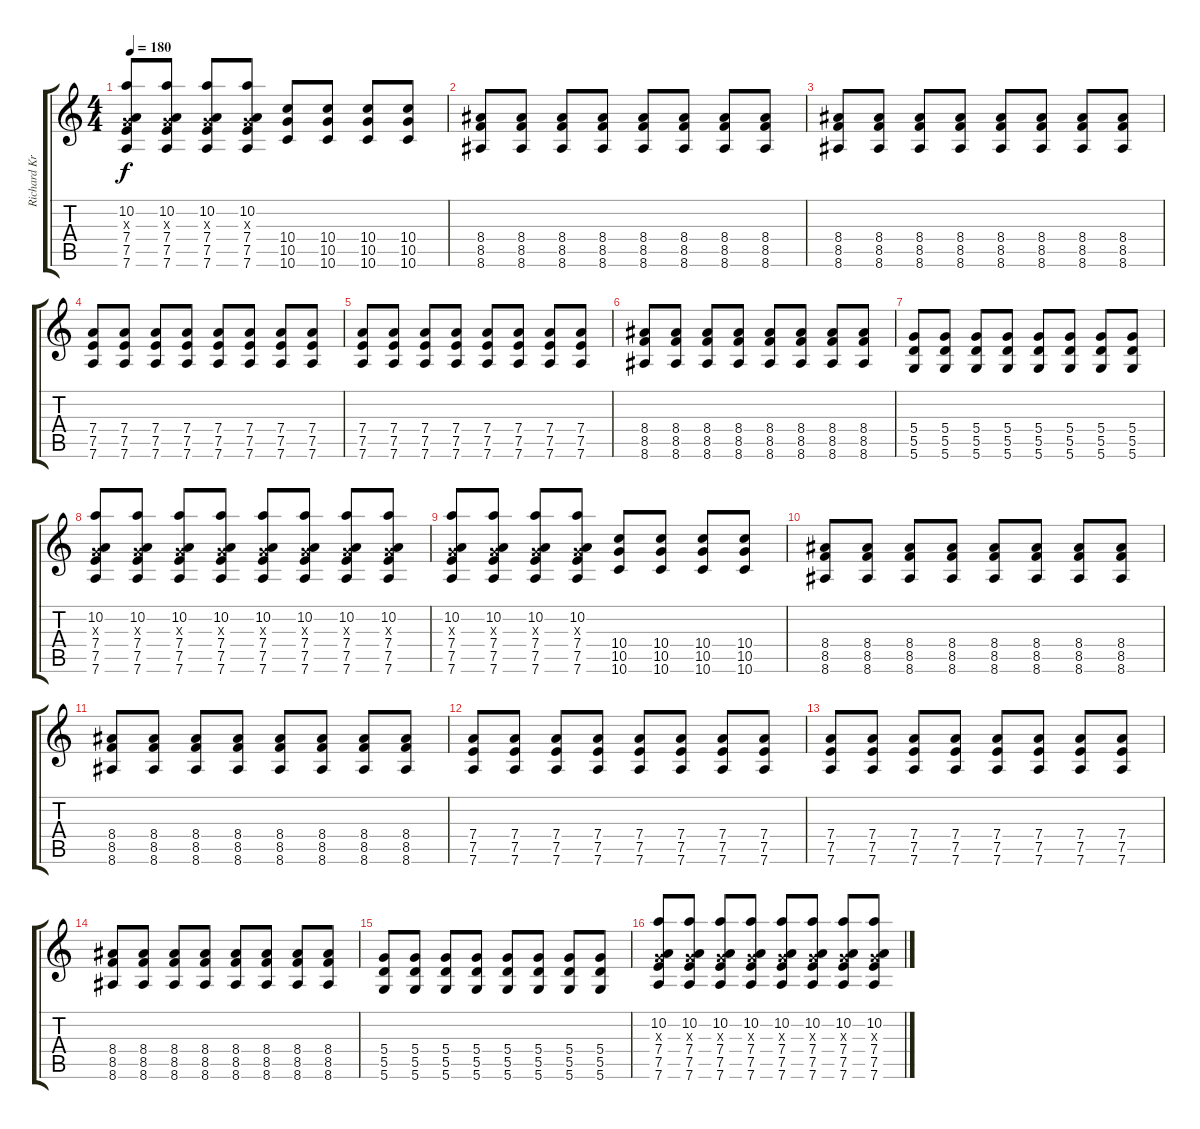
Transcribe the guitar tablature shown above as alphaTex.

\track ("Richard Kruspe" "Richard Kr") {instrument distortionguitar}
\staff {score tabs}
\tuning (E4 B3 G3 D3 A2 D2) {hide}
\ts (4 4)
\tempo 180
\clef g2
\ks c
(10.2 0.3{x} 7.4 7.5 7.6).8{dy f} (10.2 0.3{x} 7.4 7.5 7.6).8 (10.2 0.3{x} 7.4 7.5 7.6).8 (10.2 0.3{x} 7.4 7.5 7.6).8 (10.4 10.5 10.6).8 (10.4 10.5 10.6).8 (10.4 10.5 10.6).8 (10.4 10.5 10.6).8 |
(8.4 8.5 8.6).8 (8.4 8.5 8.6).8 (8.4 8.5 8.6).8 (8.4 8.5 8.6).8 (8.4 8.5 8.6).8 (8.4 8.5 8.6).8 (8.4 8.5 8.6).8 (8.4 8.5 8.6).8 |
(8.4 8.5 8.6).8 (8.4 8.5 8.6).8 (8.4 8.5 8.6).8 (8.4 8.5 8.6).8 (8.4 8.5 8.6).8 (8.4 8.5 8.6).8 (8.4 8.5 8.6).8 (8.4 8.5 8.6).8 |
(7.4 7.5 7.6).8 (7.4 7.5 7.6).8 (7.4 7.5 7.6).8 (7.4 7.5 7.6).8 (7.4 7.5 7.6).8 (7.4 7.5 7.6).8 (7.4 7.5 7.6).8 (7.4 7.5 7.6).8 |
(7.4 7.5 7.6).8 (7.4 7.5 7.6).8 (7.4 7.5 7.6).8 (7.4 7.5 7.6).8 (7.4 7.5 7.6).8 (7.4 7.5 7.6).8 (7.4 7.5 7.6).8 (7.4 7.5 7.6).8 |
(8.4 8.5 8.6).8 (8.4 8.5 8.6).8 (8.4 8.5 8.6).8 (8.4 8.5 8.6).8 (8.4 8.5 8.6).8 (8.4 8.5 8.6).8 (8.4 8.5 8.6).8 (8.4 8.5 8.6).8 |
(5.4 5.5 5.6).8 (5.4 5.5 5.6).8 (5.4 5.5 5.6).8 (5.4 5.5 5.6).8 (5.4 5.5 5.6).8 (5.4 5.5 5.6).8 (5.4 5.5 5.6).8 (5.4 5.5 5.6).8 |
(10.2 0.3{x} 7.4 7.5 7.6).8 (10.2 0.3{x} 7.4 7.5 7.6).8 (10.2 0.3{x} 7.4 7.5 7.6).8 (10.2 0.3{x} 7.4 7.5 7.6).8 (10.2 0.3{x} 7.4 7.5 7.6).8 (10.2 0.3{x} 7.4 7.5 7.6).8 (10.2 0.3{x} 7.4 7.5 7.6).8 (10.2 0.3{x} 7.4 7.5 7.6).8 |
(10.2 0.3{x} 7.4 7.5 7.6).8 (10.2 0.3{x} 7.4 7.5 7.6).8 (10.2 0.3{x} 7.4 7.5 7.6).8 (10.2 0.3{x} 7.4 7.5 7.6).8 (10.4 10.5 10.6).8 (10.4 10.5 10.6).8 (10.4 10.5 10.6).8 (10.4 10.5 10.6).8 |
(8.4 8.5 8.6).8 (8.4 8.5 8.6).8 (8.4 8.5 8.6).8 (8.4 8.5 8.6).8 (8.4 8.5 8.6).8 (8.4 8.5 8.6).8 (8.4 8.5 8.6).8 (8.4 8.5 8.6).8 |
(8.4 8.5 8.6).8 (8.4 8.5 8.6).8 (8.4 8.5 8.6).8 (8.4 8.5 8.6).8 (8.4 8.5 8.6).8 (8.4 8.5 8.6).8 (8.4 8.5 8.6).8 (8.4 8.5 8.6).8 |
(7.4 7.5 7.6).8 (7.4 7.5 7.6).8 (7.4 7.5 7.6).8 (7.4 7.5 7.6).8 (7.4 7.5 7.6).8 (7.4 7.5 7.6).8 (7.4 7.5 7.6).8 (7.4 7.5 7.6).8 |
(7.4 7.5 7.6).8 (7.4 7.5 7.6).8 (7.4 7.5 7.6).8 (7.4 7.5 7.6).8 (7.4 7.5 7.6).8 (7.4 7.5 7.6).8 (7.4 7.5 7.6).8 (7.4 7.5 7.6).8 |
(8.4 8.5 8.6).8 (8.4 8.5 8.6).8 (8.4 8.5 8.6).8 (8.4 8.5 8.6).8 (8.4 8.5 8.6).8 (8.4 8.5 8.6).8 (8.4 8.5 8.6).8 (8.4 8.5 8.6).8 |
(5.4 5.5 5.6).8 (5.4 5.5 5.6).8 (5.4 5.5 5.6).8 (5.4 5.5 5.6).8 (5.4 5.5 5.6).8 (5.4 5.5 5.6).8 (5.4 5.5 5.6).8 (5.4 5.5 5.6).8 |
(10.2 0.3{x} 7.4 7.5 7.6).8 (10.2 0.3{x} 7.4 7.5 7.6).8 (10.2 0.3{x} 7.4 7.5 7.6).8 (10.2 0.3{x} 7.4 7.5 7.6).8 (10.2 0.3{x} 7.4 7.5 7.6).8 (10.2 0.3{x} 7.4 7.5 7.6).8 (10.2 0.3{x} 7.4 7.5 7.6).8 (10.2 0.3{x} 7.4 7.5 7.6).8
